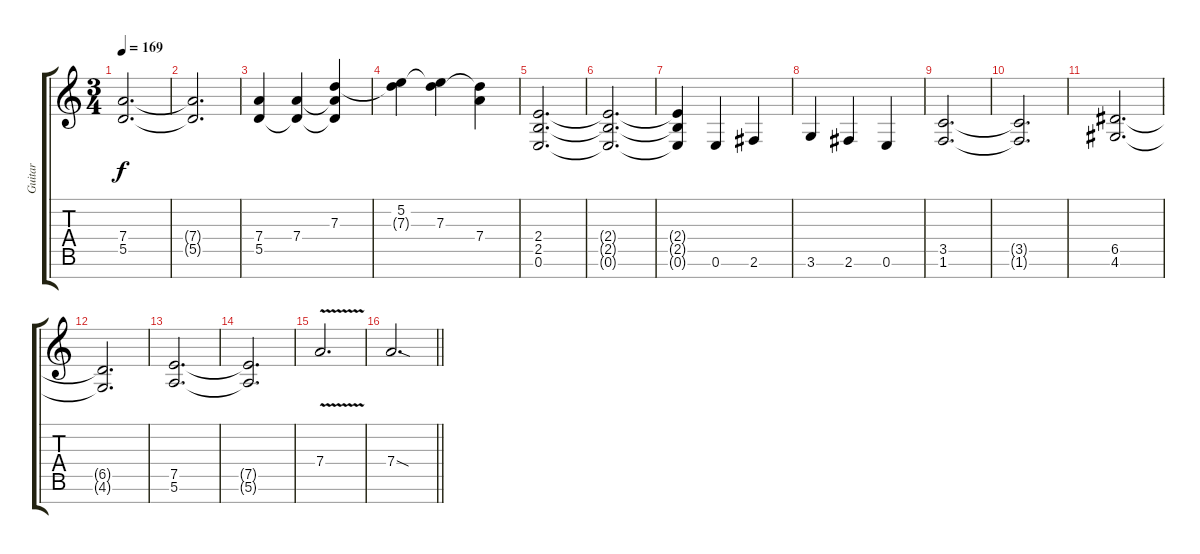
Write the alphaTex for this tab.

\track ("Guitar" "Guitar") {instrument distortionguitar}
\staff {score tabs}
\tuning (E4 B3 G3 D3 A2 E2 B1) {hide}
\ts (3 4)
\tempo 169
\clef g2
\ks c
(7.4 5.5).2{d dy f} |
(7.4{t} 5.5{t}).2{d} |
(7.4 5.5).4 (7.4 5.5{t}).4 (7.3 7.4{t} 5.5{t}).4 |
(5.2 7.3{t}).4 (5.2{t} 7.3).4 (7.3{t} 7.4).4 |
(2.4 2.5 0.6).2{d} |
(2.4{t} 2.5{t} 0.6{t}).2{d} |
(2.4{t} 2.5{t} 0.6{t}).4 0.6.4 2.6.4 |
3.6.4 2.6.4 0.6.4 |
(3.5 1.6).2{d} |
(3.5{t} 1.6{t}).2{d} |
(6.5 4.6).2{d} |
(6.5{t} 4.6{t}).2{d} |
(7.5 5.6).2{d} |
(7.5{t} 5.6{t}).2{d} |
7.4{v}.2{d} |
\barLineRight lightlight
7.4{sod}.2{d}
